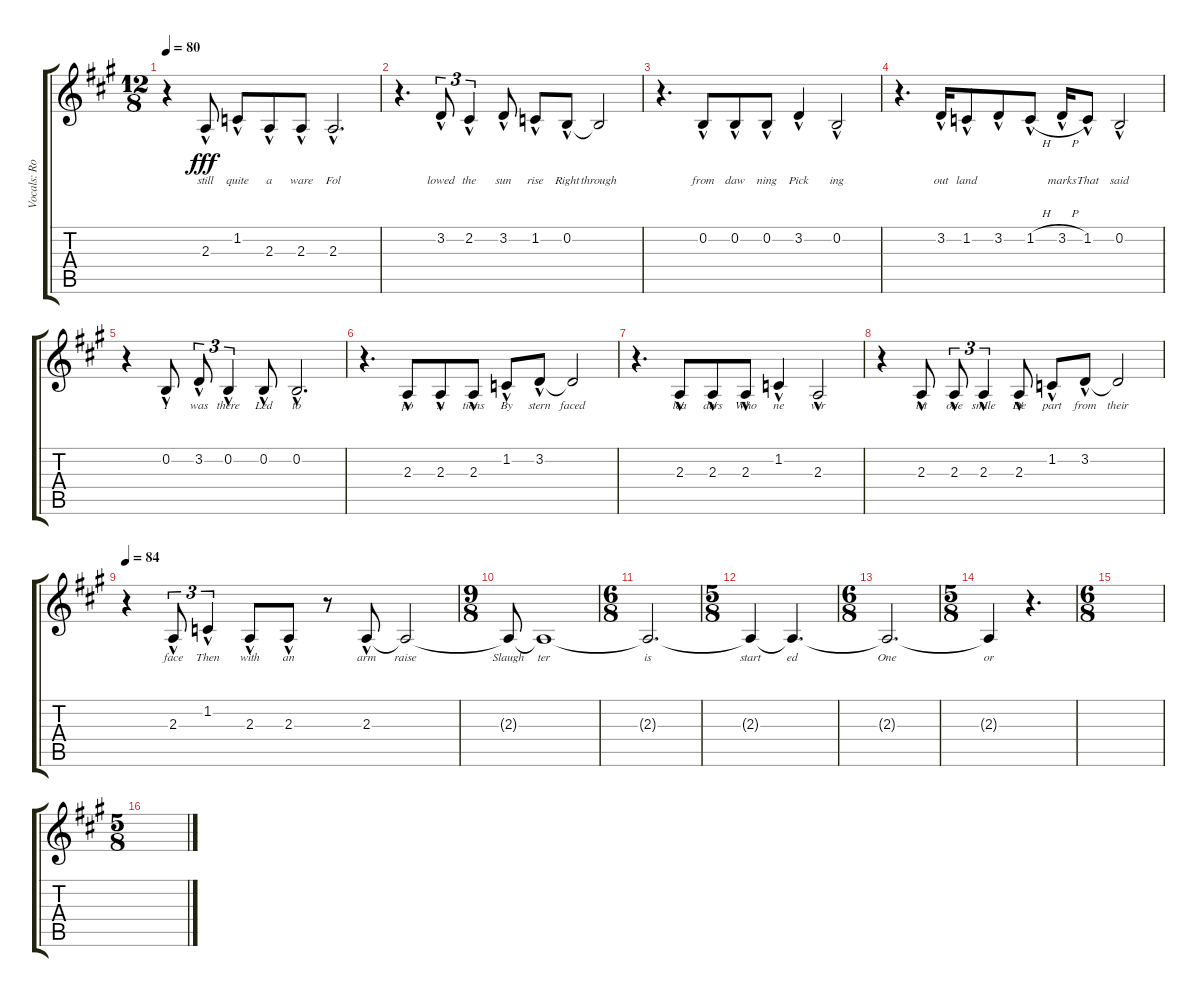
\track ("Vocals: Rob" "Vocals: Ro") {instrument lead2sawtooth}
\staff {score tabs}
\tuning (E4 B3 G3 D3 A2 E2) {hide}
\ts (12 8)
\tempo 80
\clef g2
\ks a
r.4{dy fff} 2.3{hac}.8{lyrics (0 "still") lyrics (1 "") lyrics (2 "") lyrics (3 "") lyrics (4 "")} 1.2{hac}.8{lyrics (0 "quite") lyrics (1 "") lyrics (2 "") lyrics (3 "") lyrics (4 "")} 2.3{hac}.8{lyrics (0 "a") lyrics (1 "") lyrics (2 "") lyrics (3 "") lyrics (4 "")} 2.3{hac}.8{lyrics (0 "ware") lyrics (1 "") lyrics (2 "") lyrics (3 "") lyrics (4 "")} 2.3{hac}.2{d lyrics (0 "Fol") lyrics (1 "") lyrics (2 "") lyrics (3 "") lyrics (4 "")} |
r.4{d} 3.2{hac}.8{tu (3 2) lyrics (0 "lowed") lyrics (1 "") lyrics (2 "") lyrics (3 "") lyrics (4 "")} 2.2{hac}.4{tu (3 2) lyrics (0 "the") lyrics (1 "") lyrics (2 "") lyrics (3 "") lyrics (4 "")} 3.2{hac}.8{lyrics (0 "sun") lyrics (1 "") lyrics (2 "") lyrics (3 "") lyrics (4 "")} 1.2{hac}.8{lyrics (0 "rise") lyrics (1 "") lyrics (2 "") lyrics (3 "") lyrics (4 "")} 0.2{hac}.8{lyrics (0 "Right") lyrics (1 "") lyrics (2 "") lyrics (3 "") lyrics (4 "")} 0.2{t}.2{lyrics (0 "through") lyrics (1 "") lyrics (2 "") lyrics (3 "") lyrics (4 "")} |
r.4{d} 0.2{hac}.8{lyrics (0 "from") lyrics (1 "") lyrics (2 "") lyrics (3 "") lyrics (4 "")} 0.2{hac}.8{lyrics (0 "daw") lyrics (1 "") lyrics (2 "") lyrics (3 "") lyrics (4 "")} 0.2{hac}.8{lyrics (0 "ning") lyrics (1 "") lyrics (2 "") lyrics (3 "") lyrics (4 "")} 3.2{hac}.4{lyrics (0 "Pick") lyrics (1 "") lyrics (2 "") lyrics (3 "") lyrics (4 "")} 0.2{hac}.2{lyrics (0 "ing") lyrics (1 "") lyrics (2 "") lyrics (3 "") lyrics (4 "")} |
r.4{d} 3.2{hac}.16{lyrics (0 "out") lyrics (1 "") lyrics (2 "") lyrics (3 "") lyrics (4 "")} 1.2{hac}.8{lyrics (0 "land") lyrics (1 "") lyrics (2 "") lyrics (3 "") lyrics (4 "")} 3.2{hac}.8{lyrics (0 "") lyrics (1 "") lyrics (2 "") lyrics (3 "") lyrics (4 "")} 1.2{h hac}.8{lyrics (0 "") lyrics (1 "") lyrics (2 "") lyrics (3 "") lyrics (4 "")} 3.2{h hac}.16{lyrics (0 "marks") lyrics (1 "") lyrics (2 "") lyrics (3 "") lyrics (4 "")} 1.2{hac}.8{lyrics (0 "That") lyrics (1 "") lyrics (2 "") lyrics (3 "") lyrics (4 "")} 0.2{hac}.2{lyrics (0 "said") lyrics (1 "") lyrics (2 "") lyrics (3 "") lyrics (4 "")} |
r.4 0.2{hac}.8{lyrics (0 "I") lyrics (1 "") lyrics (2 "") lyrics (3 "") lyrics (4 "")} 3.2{hac}.8{tu (3 2) lyrics (0 "was") lyrics (1 "") lyrics (2 "") lyrics (3 "") lyrics (4 "")} 0.2{hac}.4{tu (3 2) lyrics (0 "there") lyrics (1 "") lyrics (2 "") lyrics (3 "") lyrics (4 "")} 0.2{hac}.8{lyrics (0 "Led") lyrics (1 "") lyrics (2 "") lyrics (3 "") lyrics (4 "")} 0.2{hac}.2{d lyrics (0 "to") lyrics (1 "") lyrics (2 "") lyrics (3 "") lyrics (4 "")} |
r.4{d} 2.3{hac}.8{lyrics (0 "po") lyrics (1 "") lyrics (2 "") lyrics (3 "") lyrics (4 "")} 2.3{hac}.8{lyrics (0 "si") lyrics (1 "") lyrics (2 "") lyrics (3 "") lyrics (4 "")} 2.3{hac}.8{lyrics (0 "tions") lyrics (1 "") lyrics (2 "") lyrics (3 "") lyrics (4 "")} 1.2{hac}.8{lyrics (0 "By") lyrics (1 "") lyrics (2 "") lyrics (3 "") lyrics (4 "")} 3.2{hac}.8{lyrics (0 "stern") lyrics (1 "") lyrics (2 "") lyrics (3 "") lyrics (4 "")} 3.2{t}.2{lyrics (0 "faced") lyrics (1 "") lyrics (2 "") lyrics (3 "") lyrics (4 "")} |
r.4{d} 2.3{hac}.8{lyrics (0 "lea") lyrics (1 "") lyrics (2 "") lyrics (3 "") lyrics (4 "")} 2.3{hac}.8{lyrics (0 "ders") lyrics (1 "") lyrics (2 "") lyrics (3 "") lyrics (4 "")} 2.3{hac}.8{lyrics (0 "Who") lyrics (1 "") lyrics (2 "") lyrics (3 "") lyrics (4 "")} 1.2{hac}.4{lyrics (0 "ne") lyrics (1 "") lyrics (2 "") lyrics (3 "") lyrics (4 "")} 2.3{hac}.2{lyrics (0 "ver") lyrics (1 "") lyrics (2 "") lyrics (3 "") lyrics (4 "")} |
r.4 2.3{hac}.8{lyrics (0 "let") lyrics (1 "") lyrics (2 "") lyrics (3 "") lyrics (4 "")} 2.3{hac}.8{tu (3 2) lyrics (0 "one") lyrics (1 "") lyrics (2 "") lyrics (3 "") lyrics (4 "")} 2.3{hac}.4{tu (3 2) lyrics (0 "smile") lyrics (1 "") lyrics (2 "") lyrics (3 "") lyrics (4 "")} 2.3{hac}.8{lyrics (0 "De") lyrics (1 "") lyrics (2 "") lyrics (3 "") lyrics (4 "")} 1.2{hac}.8{lyrics (0 "part") lyrics (1 "") lyrics (2 "") lyrics (3 "") lyrics (4 "")} 3.2{hac}.8{lyrics (0 "from") lyrics (1 "") lyrics (2 "") lyrics (3 "") lyrics (4 "")} 3.2{t}.2{lyrics (0 "their") lyrics (1 "") lyrics (2 "") lyrics (3 "") lyrics (4 "")} |
\tempo 84
r.4 2.3{hac}.8{tu (3 2) lyrics (0 "face") lyrics (1 "") lyrics (2 "") lyrics (3 "") lyrics (4 "")} 1.2{hac}.4{tu (3 2) lyrics (0 "Then") lyrics (1 "") lyrics (2 "") lyrics (3 "") lyrics (4 "")} 2.3{hac}.8{lyrics (0 "with") lyrics (1 "") lyrics (2 "") lyrics (3 "") lyrics (4 "")} 2.3{hac}.8{lyrics (0 "an") lyrics (1 "") lyrics (2 "") lyrics (3 "") lyrics (4 "")} r.8 2.3{hac}.8{lyrics (0 "arm") lyrics (1 "") lyrics (2 "") lyrics (3 "") lyrics (4 "")} 2.3{t}.2{lyrics (0 "raise") lyrics (1 "") lyrics (2 "") lyrics (3 "") lyrics (4 "")} |
\ts (9 8)
2.3{t}.8{lyrics (0 "Slaugh") lyrics (1 "") lyrics (2 "") lyrics (3 "") lyrics (4 "")} 2.3{t}.1{lyrics (0 "ter") lyrics (1 "") lyrics (2 "") lyrics (3 "") lyrics (4 "")} |
\ts (6 8)
2.3{t}.2{d lyrics (0 "is") lyrics (1 "") lyrics (2 "") lyrics (3 "") lyrics (4 "")} |
\ts (5 8)
2.3{t}.4{lyrics (0 "start") lyrics (1 "") lyrics (2 "") lyrics (3 "") lyrics (4 "")} 2.3{t}.4{d lyrics (0 "ed") lyrics (1 "") lyrics (2 "") lyrics (3 "") lyrics (4 "")} |
\ts (6 8)
2.3{t}.2{d lyrics (0 "One") lyrics (1 "") lyrics (2 "") lyrics (3 "") lyrics (4 "")} |
\ts (5 8)
2.3{t}.4{lyrics (0 "or") lyrics (1 "") lyrics (2 "") lyrics (3 "") lyrics (4 "")} r.4{d} |
\ts (6 8)
|
\ts (5 8)
